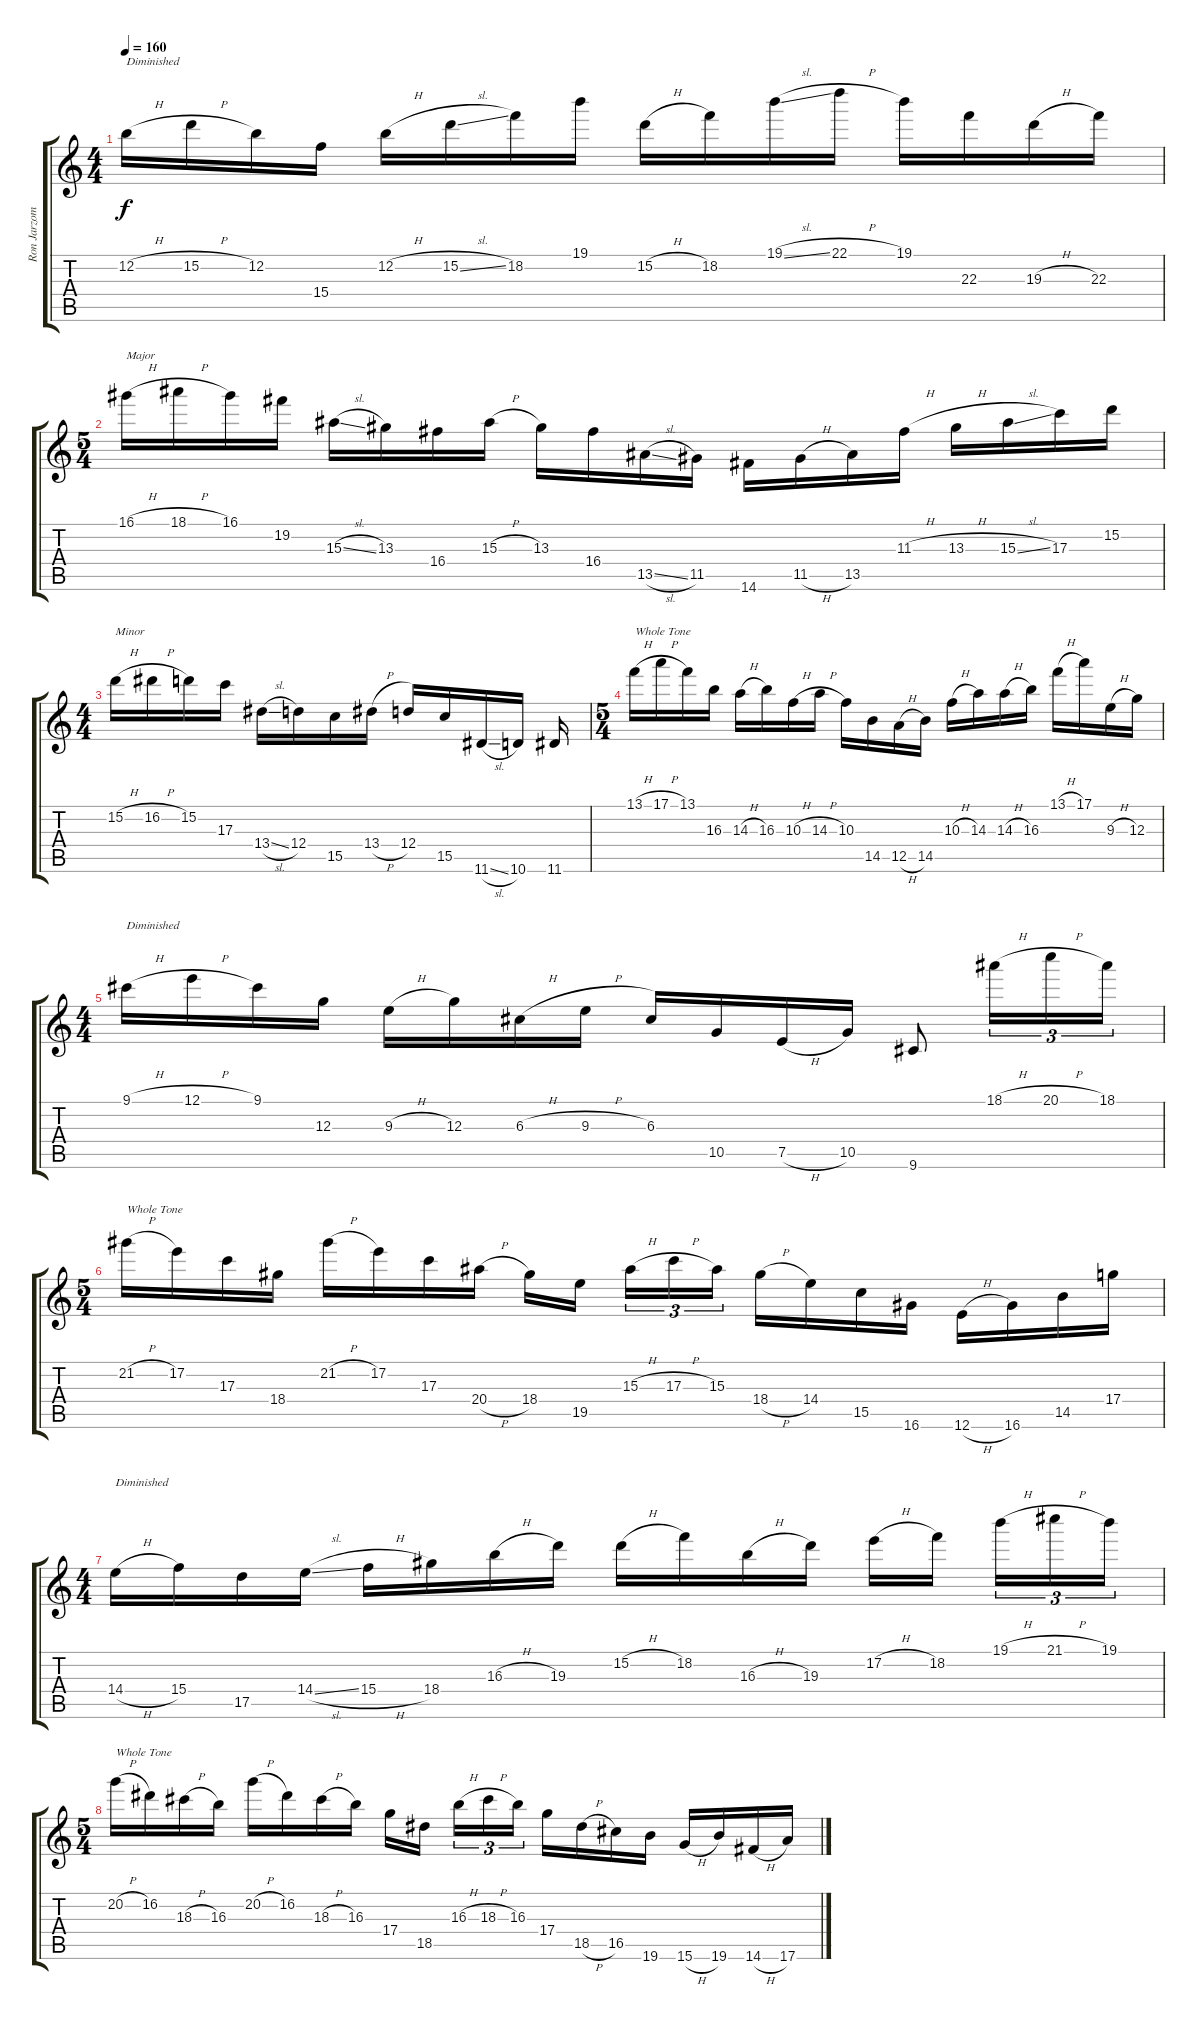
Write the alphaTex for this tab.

\track ("Ron Jarzombek" "Ron Jarzom") {instrument distortionguitar}
\staff {score tabs}
\tuning (E4 B3 G3 D3 A2 E2) {hide}
\ts (4 4)
\tempo 160
\clef g2
\ks c
12.2{h}.16{txt "Diminished" dy f} 15.2{h}.16 12.2.16 15.4.16 12.2{h}.16 15.2{sl}.16 18.2.16 19.1.16 15.2{h}.16 18.2.16 19.1{sl}.16 22.1{h}.16 19.1.16 22.3.16 19.3{h}.16 22.3.16 |
\ts (5 4)
16.1{h}.16{txt "Major"} 18.1{h}.16 16.1.16 19.2.16 15.3{sl}.16 13.3.16 16.4.16 15.3{h}.16 13.3.16 16.4.16 13.5{sl}.16 11.5.16 14.6.16 11.5{h}.16 13.5.16 11.3{h}.16 13.3{h}.16 15.3{sl}.16 17.3.16 15.2.16 |
\ts (4 4)
15.2{h}.16{txt "Minor"} 16.2{h}.16 15.2.16 17.3.16 13.4{sl}.16 12.4.16 15.5.16 13.4{h}.16 12.4.16 15.5.16 11.6{sl}.16 10.6.16 11.6.16 |
\ts (5 4)
13.1{h}.16{txt "Whole Tone "} 17.1{h}.16 13.1.16 16.3.16 14.3{h}.16 16.3.16 10.3{h}.16 14.3{h}.16 10.3.16 14.5.16 12.5{h}.16 14.5.16 10.3{h}.16 14.3.16 14.3{h}.16 16.3.16 13.1{h}.16 17.1.16 9.3{h}.16 12.3.16 |
\ts (4 4)
9.1{h}.16{txt "Diminished"} 12.1{h}.16 9.1.16 12.3.16 9.3{h}.16 12.3.16 6.3{h}.16 9.3{h}.16 6.3.16 10.5.16 7.5{h}.16 10.5.16 9.6.8 18.1{h}.16{tu (3 2)} 20.1{h}.16{tu (3 2)} 18.1.16{tu (3 2)} |
\ts (5 4)
21.2{h}.16{txt "Whole Tone"} 17.2.16 17.3.16 18.4.16 21.2{h}.16 17.2.16 17.3.16 20.4{h}.16 18.4.16 19.5.16{beam splitsecondary} 15.3{h}.16{tu (3 2)} 17.3{h}.16{tu (3 2)} 15.3.16{tu (3 2)} 18.4{h}.16 14.4.16 15.5.16 16.6.16 12.6{h}.16 16.6.16 14.5.16 17.4.16 |
\ts (4 4)
14.4{h}.16{txt "Diminished"} 15.4.16 17.5.16 14.4{sl}.16 15.4{h}.16 18.4.16 16.3{h}.16 19.3.16 15.2{h}.16 18.2.16 16.3{h}.16 19.3.16 17.2{h}.16 18.2.16{beam splitsecondary} 19.1{h}.16{tu (3 2)} 21.1{h}.16{tu (3 2)} 19.1.16{tu (3 2)} |
\ts (5 4)
20.2{h}.16{txt "Whole Tone"} 16.2.16 18.3{h}.16 16.3.16 20.2{h}.16 16.2.16 18.3{h}.16 16.3.16 17.4.16 18.5.16{beam splitsecondary} 16.3{h}.16{tu (3 2)} 18.3{h}.16{tu (3 2)} 16.3.16{tu (3 2)} 17.4.16 18.5{h}.16 16.5.16 19.6.16 15.6{h}.16 19.6.16 14.6{h}.16 17.6.16
